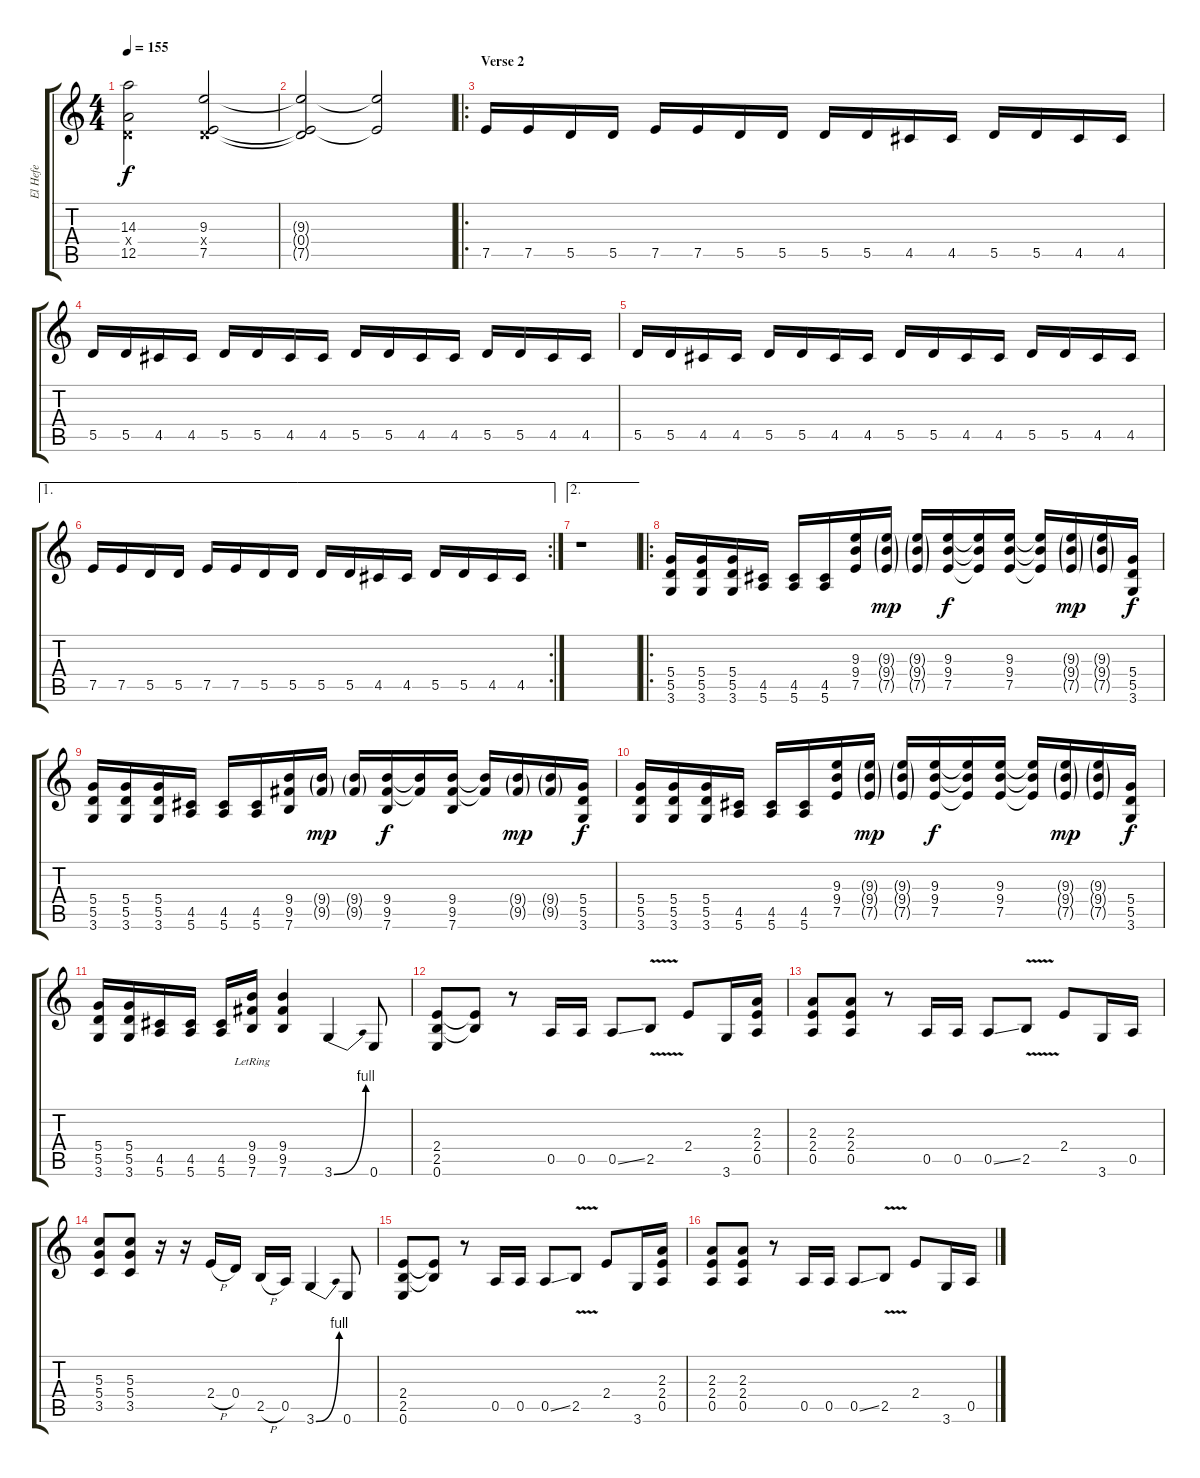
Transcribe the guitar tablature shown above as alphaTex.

\track ("El Hefe" "El Hefe") {instrument overdrivenguitar}
\staff {score tabs}
\tuning (E4 B3 G3 D3 A2 E2) {hide}
\ts (4 4)
\tempo 155
\clef g2
\ks c
(14.3 0.4{x} 12.5).2{dy f} (9.3 0.4{x} 7.5).2 |
(9.3{t} 0.4{t} 7.5{t}).2 (9.3{t} 7.5{t}).2 |
\ro
\section ("" "Verse 2")
7.5.16 7.5.16 5.5.16 5.5.16 7.5.16 7.5.16 5.5.16 5.5.16 5.5.16 5.5.16 4.5.16 4.5.16 5.5.16 5.5.16 4.5.16 4.5.16 |
5.5.16 5.5.16 4.5.16 4.5.16 5.5.16 5.5.16 4.5.16 4.5.16 5.5.16 5.5.16 4.5.16 4.5.16 5.5.16 5.5.16 4.5.16 4.5.16 |
5.5.16 5.5.16 4.5.16 4.5.16 5.5.16 5.5.16 4.5.16 4.5.16 5.5.16 5.5.16 4.5.16 4.5.16 5.5.16 5.5.16 4.5.16 4.5.16 |
\ae 1
\rc 2
7.5.16 7.5.16 5.5.16 5.5.16 7.5.16 7.5.16 5.5.16 5.5.16 5.5.16 5.5.16 4.5.16 4.5.16 5.5.16 5.5.16 4.5.16 4.5.16 |
\ae 2
r.1 |
\ro
(5.4 5.5 3.6).16 (5.4 5.5 3.6).16 (5.4 5.5 3.6).16 (4.5 5.6).16 (4.5 5.6).16 (4.5 5.6).16 (9.3 9.4 7.5).16 (9.3{g} 9.4{g} 7.5{g}).16{dy mp} (9.3{g} 9.4{g} 7.5{g}).16 (9.3 9.4 7.5).16{dy f} (9.3{t} 9.4{t} 7.5{t}).16 (9.3 9.4 7.5).16 (9.3{t} 9.4{t} 7.5{t}).16 (9.3{g} 9.4{g} 7.5{g}).16{dy mp} (9.3{g} 9.4{g} 7.5{g}).16 (5.4 5.5 3.6).16{dy f} |
(5.4 5.5 3.6).16 (5.4 5.5 3.6).16 (5.4 5.5 3.6).16 (4.5 5.6).16 (4.5 5.6).16 (4.5 5.6).16 (9.4 9.5 7.6).16 (9.4{g} 9.5{g}).16{dy mp} (9.4{g} 9.5{g}).16 (9.4 9.5 7.6).16{dy f} (9.4{t} 9.5{t}).16 (9.4 9.5 7.6).16 (9.4{t} 9.5{t}).16 (9.4{g} 9.5{g}).16{dy mp} (9.4{g} 9.5{g}).16 (5.4 5.5 3.6).16{dy f} |
(5.4 5.5 3.6).16 (5.4 5.5 3.6).16 (5.4 5.5 3.6).16 (4.5 5.6).16 (4.5 5.6).16 (4.5 5.6).16 (9.3 9.4 7.5).16 (9.3{g} 9.4{g} 7.5{g}).16{dy mp} (9.3{g} 9.4{g} 7.5{g}).16 (9.3 9.4 7.5).16{dy f} (9.3{t} 9.4{t} 7.5{t}).16 (9.3 9.4 7.5).16 (9.3{t} 9.4{t} 7.5{t}).16 (9.3{g} 9.4{g} 7.5{g}).16{dy mp} (9.3{g} 9.4{g} 7.5{g}).16 (5.4 5.5 3.6).16{dy f} |
(5.4 5.5 3.6).16 (5.4 5.5 3.6).16 (4.5 5.6).16 (4.5 5.6).16 (4.5 5.6).16 (9.4 9.5 7.6{lr}).16 (9.4 9.5 7.6).4 3.6{be (bend 0 0 60 4)}.4 0.6.8 |
(2.4 2.5 0.6).8 (2.4{t} 2.5{t}).8 r.8 0.5.16 0.5.16 0.5{ss}.8 2.5{v}.8 2.4.8 3.6.16 (2.3 2.4 0.5).16 |
(2.3 2.4 0.5).8 (2.3 2.4 0.5).8 r.8 0.5.16 0.5.16 0.5{ss}.8 2.5{v}.8 2.4.8 3.6.16 0.5.16 |
(5.3 5.4 3.5).8 (5.3 5.4 3.5).8 r.16 r.16 2.4{h}.16 0.4.16 2.5{h}.16 0.5.16 3.6{be (bend 0 0 60 4)}.4 0.6.8 |
(2.4 2.5 0.6).8 (2.4{t} 2.5{t}).8 r.8 0.5.16 0.5.16 0.5{ss}.8 2.5{v}.8 2.4.8 3.6.16 (2.3 2.4 0.5).16 |
(2.3 2.4 0.5).8 (2.3 2.4 0.5).8 r.8 0.5.16 0.5.16 0.5{ss}.8 2.5{v}.8 2.4.8 3.6.16 0.5.16
